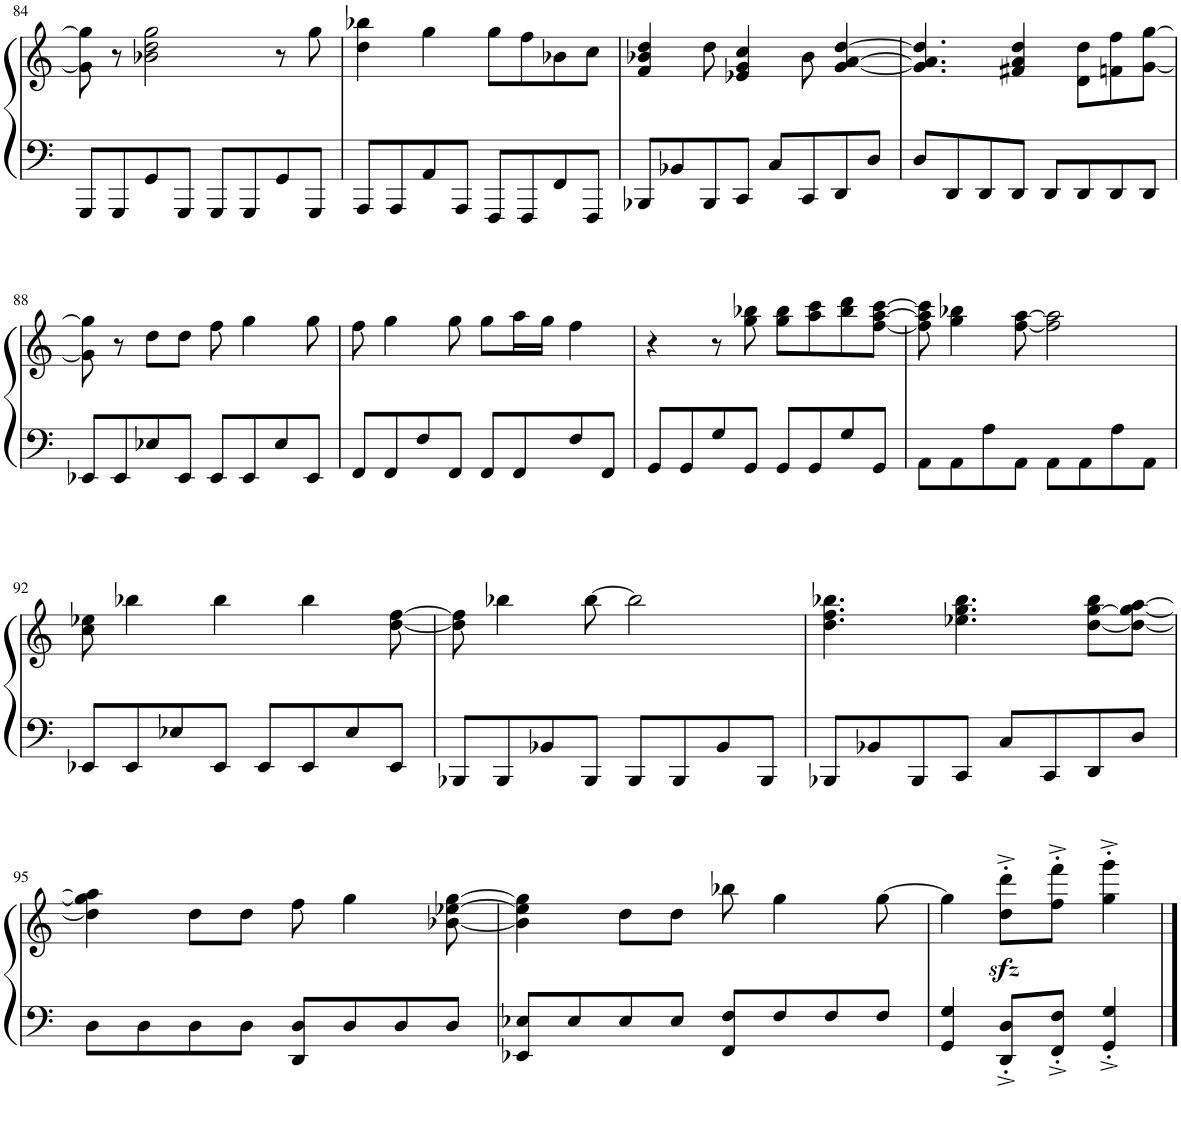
**kern	**kern
*part1	*part1
*staff2	*staff1
*I"Piano	*
*I'Pno	*
!!LO:PB:g=z
*clefF4	*clefG2
*k[]	*k[]
*M4/4	*M4/4
=84	=84
8GGG/L	8g\] 8gg\]
8GGG/	8r
8GG/	2b-X\ 2dd\ 2gg\
8GGG/J	.
8GGG/L	.
8GGG/	.
8GG/	8r
8GGG/J	8gg\
=85	=85
8AAA/L	4dd\ 4bb-X\
8AAA/	.
8AA/	4gg\
8AAA/J	.
8FFF/L	8gg\L
8FFF/	8ff\
8FF/	8b-X\
8FFF/J	8cc\J
=86	=86
8BBB-X/L	4f/ 4b-X/ 4dd/
8BB-X/	.
8BBB-/	8dd\
8CC/J	4e-X/ 4g/ 4cc/
8C/L	.
8CC/	8b-\
8DD/	[4g/ [4a/ [4dd/
8D/J	.
=87	=87
8D/L	4.g/] 4.a/] 4.dd/]
8DD/	.
8DD/	.
8DD/J	4f#X/ 4a/ 4dd/
8DD/L	.
8DD/	8d\ 8dd\L
8DD/	8fn\ 8ff\
8DD/J	[8g\ [8gg\J
!!LO:LB:g=z
=88	=88
8EE-X/L	8g\] 8gg\]
8EE-/	8r
8E-X/	8dd\L
8EE-/J	8dd\J
8EE-/L	8ff\
8EE-/	4gg\
8E-/	.
8EE-/J	8gg\
=89	=89
8FF/L	8ff\
8FF/	4gg\
8F/	.
8FF/J	8gg\
8FF/L	8gg\L
8FF/	16aa\L
.	16gg\JJ
8F/	4ff\
8FF/J	.
=90	=90
8GG/L	4r
8GG/	.
8G/	8r
8GG/J	8gg\ 8bb-X\
8GG/L	8gg\ 8bb-\L
8GG/	8aa\ 8ccc\
8G/	8bb-\ 8ddd\
8GG/J	[8ff\ [8aa\ [8ccc\J
=91	=91
8AA\L	8ff\] 8aa\] 8ccc\]
8AA\	4gg\ 4bb-X\
8A\	.
8AA\J	[8ff\ [8aa\
8AA\L	2ff\] 2aa\]
8AA\	.
8A\	.
8AA\J	.
!!LO:LB:g=z
=92	=92
8EE-X/L	8cc\ 8ee-X\
8EE-/	4bb-X\
8E-X/	.
8EE-/J	4bb-\
8EE-/L	.
8EE-/	4bb-\
8E-/	.
8EE-/J	[8dd\ [8ff\
=93	=93
8BBB-X/L	8dd\] 8ff\]
8BBB-/	4bb-X\
8BB-X/	.
8BBB-/J	[8bb-\
8BBB-/L	2bb-\]
8BBB-/	.
8BB-/	.
8BBB-/J	.
=94	=94
8BBB-X/L	4.dd\ 4.ff\ 4.bb-X\
8BB-X/	.
8BBB-/	.
8CC/J	4.ee-X\ 4.gg\ 4.bb-\
8C/L	.
8CC/	.
8DD/	[8dd\ [8gg\ 8bb-\L
8D/J	8dd\_ 8gg\_ [8aa\J
!!LO:LB:g=z
=95	=95
8D\L	4dd\] 4gg\] 4aa\]
8D\	.
8D\	8dd\L
8D\J	8dd\J
8DD/ 8D/L	8ff\
8D/	4gg\
8D/	.
8D/J	[8b-X\ [8ee-X\ [8gg\
=96	=96
8EE-X/ 8E-X/L	4b-\] 4ee-\] 4gg\]
8E-/	.
8E-/	8dd\L
8E-/J	8dd\J
8FF/ 8F/L	8bb-X\
8F/	4gg\
8F/	.
8F/J	[8gg\
=97	=97
4GG/ 4G/	4gg\]
8DD/'^ 8D/'^L	8dd\zz<'^ 8ddd\zz<'^L
8FF/'^ 8F/'^J	8ff\'^ 8fff\'^J
4GG/'^ 4G/'^	4gg\'^ 4ggg\'^
==	==
*-	*-
